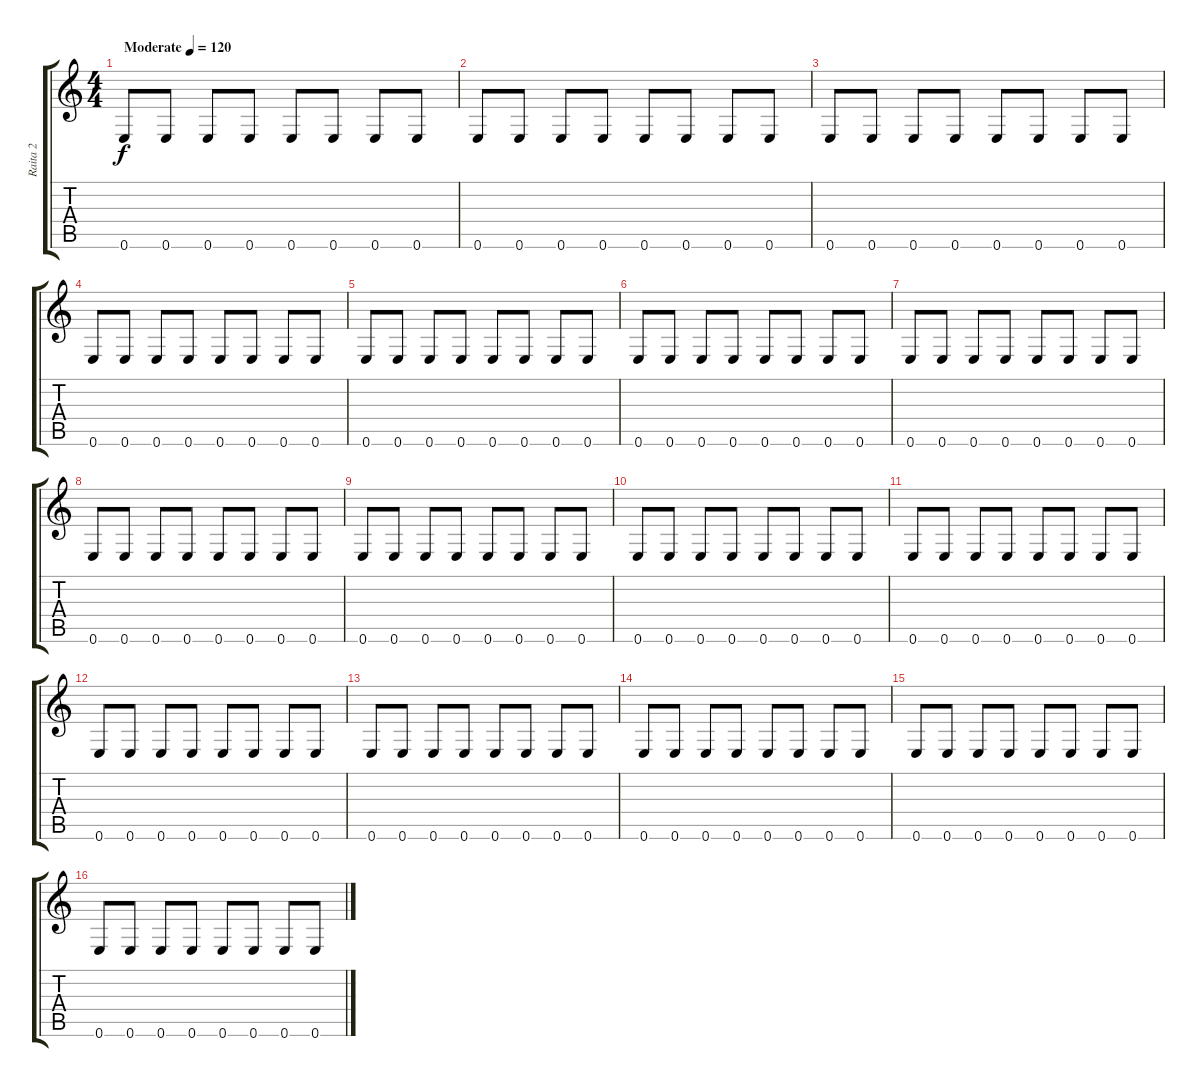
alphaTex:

\track ("Raita 2" "Raita 2") {instrument acousticguitarsteel}
\staff {score tabs}
\tuning (E4 B3 G3 D3 A2 E2) {hide}
\ts (4 4)
\tempo (120 "Moderate")
\clef g2
\ks c
0.6.8{dy f instrument acousticguitarsteel} 0.6.8 0.6.8 0.6.8 0.6.8 0.6.8 0.6.8 0.6.8 |
0.6.8 0.6.8 0.6.8 0.6.8 0.6.8 0.6.8 0.6.8 0.6.8 |
0.6.8 0.6.8 0.6.8 0.6.8 0.6.8 0.6.8 0.6.8 0.6.8 |
0.6.8 0.6.8 0.6.8 0.6.8 0.6.8 0.6.8 0.6.8 0.6.8 |
0.6.8 0.6.8 0.6.8 0.6.8 0.6.8 0.6.8 0.6.8 0.6.8 |
0.6.8 0.6.8 0.6.8 0.6.8 0.6.8 0.6.8 0.6.8 0.6.8 |
0.6.8 0.6.8 0.6.8 0.6.8 0.6.8 0.6.8 0.6.8 0.6.8 |
0.6.8 0.6.8 0.6.8 0.6.8 0.6.8 0.6.8 0.6.8 0.6.8 |
0.6.8 0.6.8 0.6.8 0.6.8 0.6.8 0.6.8 0.6.8 0.6.8 |
0.6.8 0.6.8 0.6.8 0.6.8 0.6.8 0.6.8 0.6.8 0.6.8 |
0.6.8 0.6.8 0.6.8 0.6.8 0.6.8 0.6.8 0.6.8 0.6.8 |
0.6.8 0.6.8 0.6.8 0.6.8 0.6.8 0.6.8 0.6.8 0.6.8 |
0.6.8 0.6.8 0.6.8 0.6.8 0.6.8 0.6.8 0.6.8 0.6.8 |
0.6.8 0.6.8 0.6.8 0.6.8 0.6.8 0.6.8 0.6.8 0.6.8 |
0.6.8 0.6.8 0.6.8 0.6.8 0.6.8 0.6.8 0.6.8 0.6.8 |
0.6.8 0.6.8 0.6.8 0.6.8 0.6.8 0.6.8 0.6.8 0.6.8
